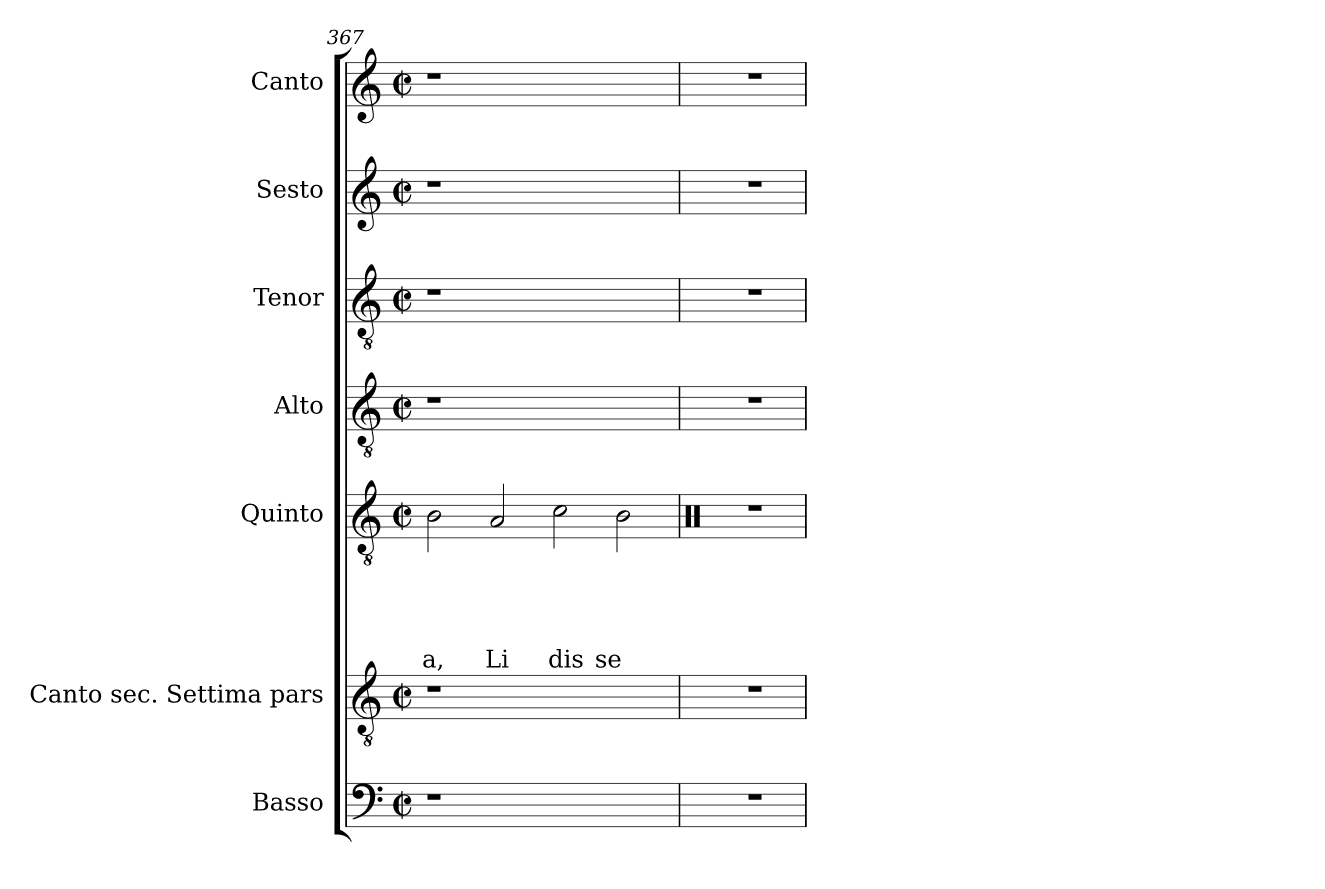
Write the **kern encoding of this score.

**kern	**kern	**kern	**text	**text	**text	**text	**text	**kern	**kern	**kern	**kern
*part7	*part6	*part5	*part5	*part5	*part5	*part5	*part5	*part4	*part3	*part2	*part1
*staff7	*staff6	*staff5	*staff5	*staff5	*staff5	*staff5	*staff5	*staff4	*staff3	*staff2	*staff1
*I"Basso	*I"Canto sec. Settima pars	*I"Quinto	*	*	*	*	*	*I"Alto	*I"Tenor	*I"Sesto	*I"Canto
*	*	*I'Quinto	*	*	*	*	*	*I'Alto	*I'Tenor	*I'Sesto	*I'Canto
*clefF4	*clefGv2	*clefGv2	*	*	*	*	*	*clefGv2	*clefGv2	*clefG2	*clefG2
*k[]	*k[]	*k[]	*	*	*	*	*	*k[]	*k[]	*k[]	*k[]
*C:	*C:	*C:	*	*	*	*	*	*C:	*C:	*C:	*C:
*M2/2	*M2/2	*M2/2	*	*	*	*	*	*M2/2	*M2/2	*M2/2	*M2/2
*met(c|)	*met(c|)	*met(c|)	*	*	*	*	*	*met(c|)	*met(c|)	*met(c|)	*met(c|)
=367	=367	=367	=367	=367	=367	=367	=367	=367	=367	=367	=367
!	!	!	!	!	!	!	!LO:LY:b	!	!	!	!
1r	1r	2B\	.	.	.	.	a,	1r	1r	1r	1r
!	!	!	!	!	!	!	!LO:LY:b	!	!	!	!
.	.	2A/	.	.	.	.	Li	.	.	.	.
!	!	!	!	!	!	!	!LO:LY:b	!	!	!	!
1ryy	1ryy	2c\	.	.	.	.	dis	1ryy	1ryy	1ryy	1ryy
!	!	!	!	!	!	!	!LO:LY:b	!	!	!	!
.	.	2B\	.	.	.	.	se	.	.	.	.
!!LO:LB:g=z
=368	=368	=368	=368	=368	=368	=368	=368	=368	=368	=368	=368
*	*	*clefX	*	*	*	*	*	*	*	*	*
1r	1r	1r	.	.	.	.	.	1r	1r	1r	1r
=	=	=	=	=	=	=	=	=	=	=	=
*-	*-	*-	*-	*-	*-	*-	*-	*-	*-	*-	*-
